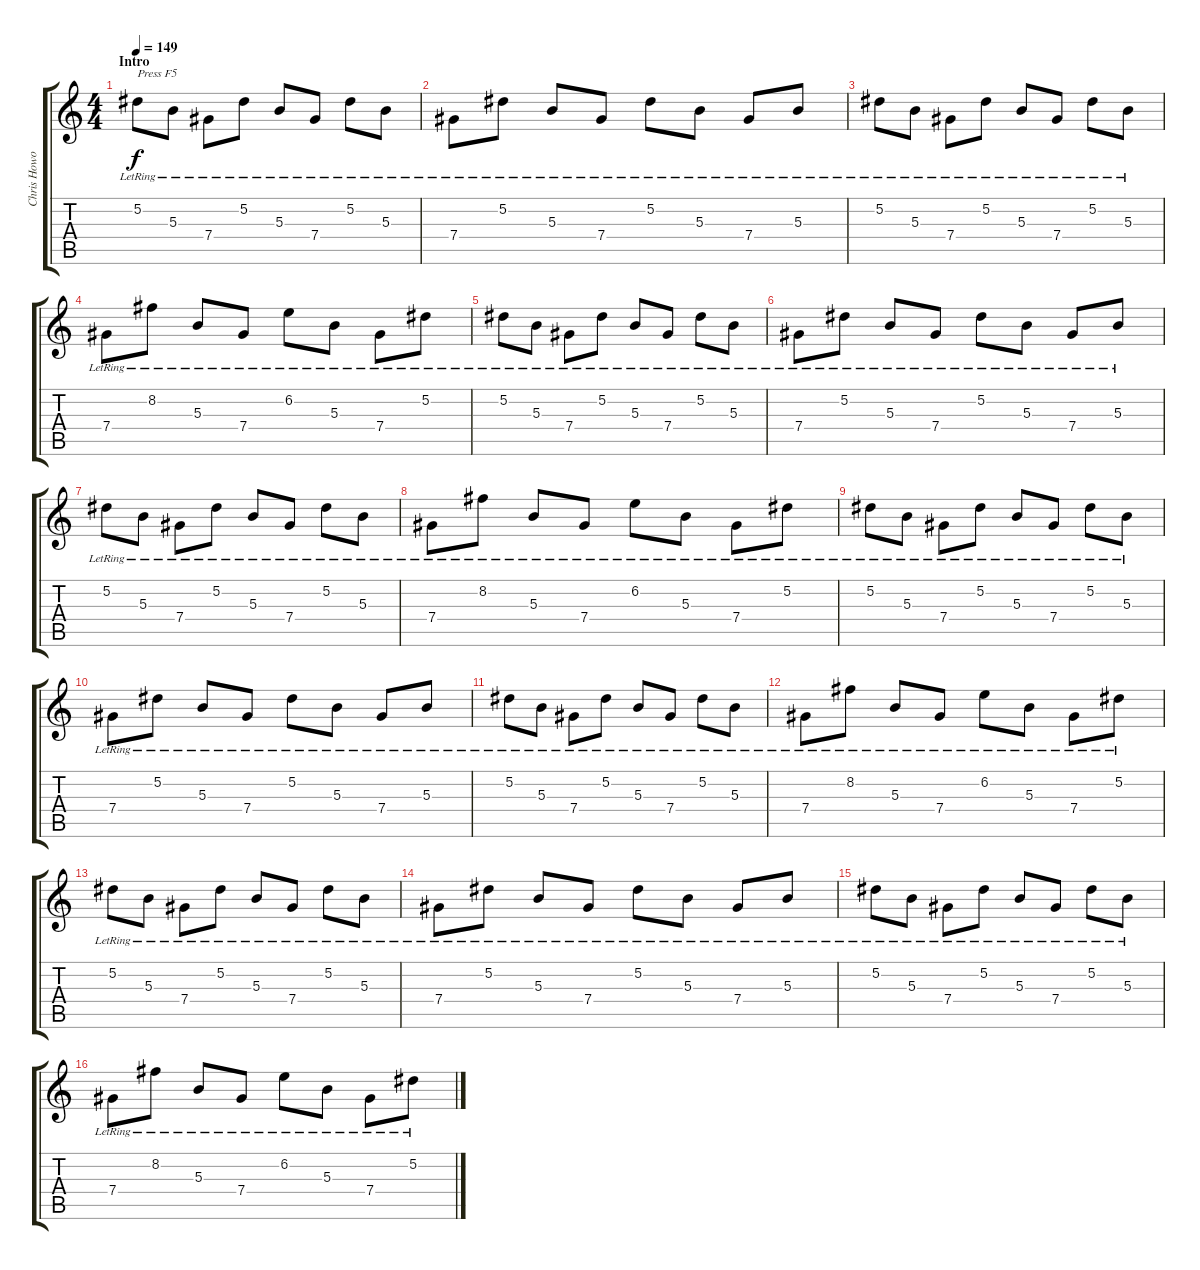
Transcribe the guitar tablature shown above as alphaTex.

\track ("Chris Howorth" "Chris Howo") {instrument acousticguitarsteel}
\staff {score tabs}
\tuning (Eb4 Bb3 Gb3 Db3 Ab2 Eb2) {hide}
\ts (4 4)
\section ("" "Intro")
\tempo 149
\clef g2
\ks c
5.2{lr}.8{txt "Press F5" dy f instrument acousticguitarsteel} 5.3{lr}.8 7.4{lr}.8 5.2{lr}.8 5.3{lr}.8 7.4{lr}.8 5.2{lr}.8 5.3{lr}.8 |
7.4{lr}.8 5.2{lr}.8 5.3{lr}.8 7.4{lr}.8 5.2{lr}.8 5.3{lr}.8 7.4{lr}.8 5.3{lr}.8 |
5.2{lr}.8 5.3{lr}.8 7.4{lr}.8 5.2{lr}.8 5.3{lr}.8 7.4{lr}.8 5.2{lr}.8 5.3{lr}.8 |
7.4{lr}.8 8.2{lr}.8 5.3{lr}.8 7.4{lr}.8 6.2{lr}.8 5.3{lr}.8 7.4{lr}.8 5.2{lr}.8 |
5.2{lr}.8 5.3{lr}.8 7.4{lr}.8 5.2{lr}.8 5.3{lr}.8 7.4{lr}.8 5.2{lr}.8 5.3{lr}.8 |
7.4{lr}.8 5.2{lr}.8 5.3{lr}.8 7.4{lr}.8 5.2{lr}.8 5.3{lr}.8 7.4{lr}.8 5.3{lr}.8 |
5.2{lr}.8 5.3{lr}.8 7.4{lr}.8 5.2{lr}.8 5.3{lr}.8 7.4{lr}.8 5.2{lr}.8 5.3{lr}.8 |
7.4{lr}.8 8.2{lr}.8 5.3{lr}.8 7.4{lr}.8 6.2{lr}.8 5.3{lr}.8 7.4{lr}.8 5.2{lr}.8 |
5.2{lr}.8 5.3{lr}.8 7.4{lr}.8 5.2{lr}.8 5.3{lr}.8 7.4{lr}.8 5.2{lr}.8 5.3{lr}.8 |
7.4{lr}.8 5.2{lr}.8 5.3{lr}.8 7.4{lr}.8 5.2{lr}.8 5.3{lr}.8 7.4{lr}.8 5.3{lr}.8 |
5.2{lr}.8 5.3{lr}.8 7.4{lr}.8 5.2{lr}.8 5.3{lr}.8 7.4{lr}.8 5.2{lr}.8 5.3{lr}.8 |
7.4{lr}.8 8.2{lr}.8 5.3{lr}.8 7.4{lr}.8 6.2{lr}.8 5.3{lr}.8 7.4{lr}.8 5.2{lr}.8 |
5.2{lr}.8 5.3{lr}.8 7.4{lr}.8 5.2{lr}.8 5.3{lr}.8 7.4{lr}.8 5.2{lr}.8 5.3{lr}.8 |
7.4{lr}.8 5.2{lr}.8 5.3{lr}.8 7.4{lr}.8 5.2{lr}.8 5.3{lr}.8 7.4{lr}.8 5.3{lr}.8 |
5.2{lr}.8 5.3{lr}.8 7.4{lr}.8 5.2{lr}.8 5.3{lr}.8 7.4{lr}.8 5.2{lr}.8 5.3{lr}.8 |
7.4{lr}.8 8.2{lr}.8 5.3{lr}.8 7.4{lr}.8 6.2{lr}.8 5.3{lr}.8 7.4{lr}.8 5.2{lr}.8
